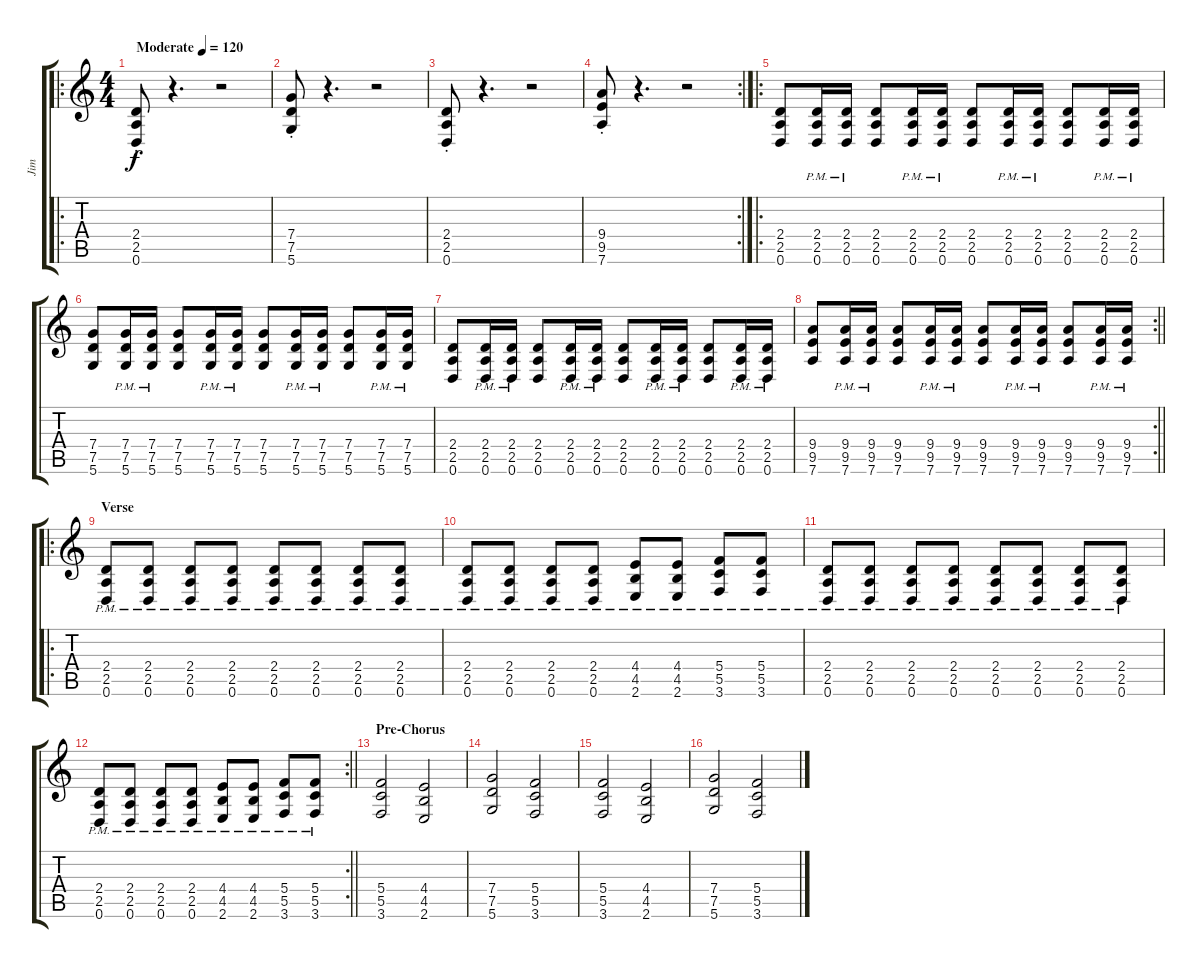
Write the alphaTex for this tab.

\track ("Jim" "Jim") {instrument distortionguitar}
\staff {score tabs}
\tuning (D4 A3 F3 C3 G2 D2) {hide}
\ro
\ts (4 4)
\tempo (120 "Moderate")
\clef g2
\ks c
(2.4{st} 2.5 0.6).8{dy f instrument distortionguitar} r.4{d} r.2 |
(7.4{st} 7.5 5.6).8 r.4{d} r.2 |
(2.4{st} 2.5 0.6).8 r.4{d} r.2 |
\rc 2
(9.4{st} 9.5 7.6).8 r.4{d} r.2 |
\ro
(2.4 2.5 0.6).8 (2.4{pm} 2.5{pm} 0.6{pm}).16 (2.4{pm} 2.5{pm} 0.6{pm}).16 (2.4 2.5 0.6).8 (2.4{pm} 2.5{pm} 0.6{pm}).16 (2.4{pm} 2.5{pm} 0.6{pm}).16 (2.4 2.5 0.6).8 (2.4{pm} 2.5{pm} 0.6{pm}).16 (2.4{pm} 2.5{pm} 0.6{pm}).16 (2.4 2.5 0.6).8 (2.4{pm} 2.5{pm} 0.6{pm}).16 (2.4{pm} 2.5{pm} 0.6{pm}).16 |
(7.4 7.5 5.6).8 (7.4{pm} 7.5{pm} 5.6{pm}).16 (7.4{pm} 7.5{pm} 5.6{pm}).16 (7.4 7.5 5.6).8 (7.4{pm} 7.5{pm} 5.6{pm}).16 (7.4{pm} 7.5{pm} 5.6{pm}).16 (7.4 7.5 5.6).8 (7.4{pm} 7.5{pm} 5.6{pm}).16 (7.4{pm} 7.5{pm} 5.6{pm}).16 (7.4 7.5 5.6).8 (7.4{pm} 7.5{pm} 5.6{pm}).16 (7.4{pm} 7.5{pm} 5.6{pm}).16 |
(2.4 2.5 0.6).8 (2.4{pm} 2.5{pm} 0.6{pm}).16 (2.4{pm} 2.5{pm} 0.6{pm}).16 (2.4 2.5 0.6).8 (2.4{pm} 2.5{pm} 0.6{pm}).16 (2.4{pm} 2.5{pm} 0.6{pm}).16 (2.4 2.5 0.6).8 (2.4{pm} 2.5{pm} 0.6{pm}).16 (2.4{pm} 2.5{pm} 0.6{pm}).16 (2.4 2.5 0.6).8 (2.4{pm} 2.5{pm} 0.6{pm}).16 (2.4{pm} 2.5{pm} 0.6{pm}).16 |
\rc 2
\barLineRight lightlight
(9.4 9.5 7.6).8 (9.4{pm} 9.5{pm} 7.6{pm}).16 (9.4{pm} 9.5{pm} 7.6{pm}).16 (9.4 9.5 7.6).8 (9.4{pm} 9.5{pm} 7.6{pm}).16 (9.4{pm} 9.5{pm} 7.6{pm}).16 (9.4 9.5 7.6).8 (9.4{pm} 9.5{pm} 7.6{pm}).16 (9.4{pm} 9.5{pm} 7.6{pm}).16 (9.4 9.5 7.6).8 (9.4{pm} 9.5{pm} 7.6{pm}).16 (9.4{pm} 9.5{pm} 7.6{pm}).16 |
\ro
\section ("" "Verse ")
(2.4{pm} 2.5{pm} 0.6{pm}).8 (2.4{pm} 2.5{pm} 0.6{pm}).8 (2.4{pm} 2.5{pm} 0.6{pm}).8 (2.4{pm} 2.5{pm} 0.6{pm}).8 (2.4{pm} 2.5{pm} 0.6{pm}).8 (2.4{pm} 2.5{pm} 0.6{pm}).8 (2.4{pm} 2.5{pm} 0.6{pm}).8 (2.4{pm} 2.5{pm} 0.6{pm}).8 |
(2.4{pm} 2.5{pm} 0.6{pm}).8 (2.4{pm} 2.5{pm} 0.6{pm}).8 (2.4{pm} 2.5{pm} 0.6{pm}).8 (2.4{pm} 2.5{pm} 0.6{pm}).8 (4.4{pm} 4.5{pm} 2.6{pm}).8 (4.4{pm} 4.5{pm} 2.6{pm}).8 (5.4{pm} 5.5{pm} 3.6{pm}).8 (5.4{pm} 5.5{pm} 3.6{pm}).8 |
(2.4{pm} 2.5{pm} 0.6{pm}).8 (2.4{pm} 2.5{pm} 0.6{pm}).8 (2.4{pm} 2.5{pm} 0.6{pm}).8 (2.4{pm} 2.5{pm} 0.6{pm}).8 (2.4{pm} 2.5{pm} 0.6{pm}).8 (2.4{pm} 2.5{pm} 0.6{pm}).8 (2.4{pm} 2.5{pm} 0.6{pm}).8 (2.4{pm} 2.5{pm} 0.6{pm}).8 |
\rc 2
\barLineRight lightlight
(2.4{pm} 2.5{pm} 0.6{pm}).8 (2.4{pm} 2.5{pm} 0.6{pm}).8 (2.4{pm} 2.5{pm} 0.6{pm}).8 (2.4{pm} 2.5{pm} 0.6{pm}).8 (4.4{pm} 4.5{pm} 2.6{pm}).8 (4.4{pm} 4.5{pm} 2.6{pm}).8 (5.4{pm} 5.5{pm} 3.6{pm}).8 (5.4{pm} 5.5{pm} 3.6{pm}).8 |
\section ("" "Pre-Chorus")
(5.4 5.5 3.6).2 (4.4 4.5 2.6).2 |
(7.4 7.5 5.6).2 (5.4 5.5 3.6).2 |
(5.4 5.5 3.6).2 (4.4 4.5 2.6).2 |
(7.4 7.5 5.6).2 (5.4 5.5 3.6).2
